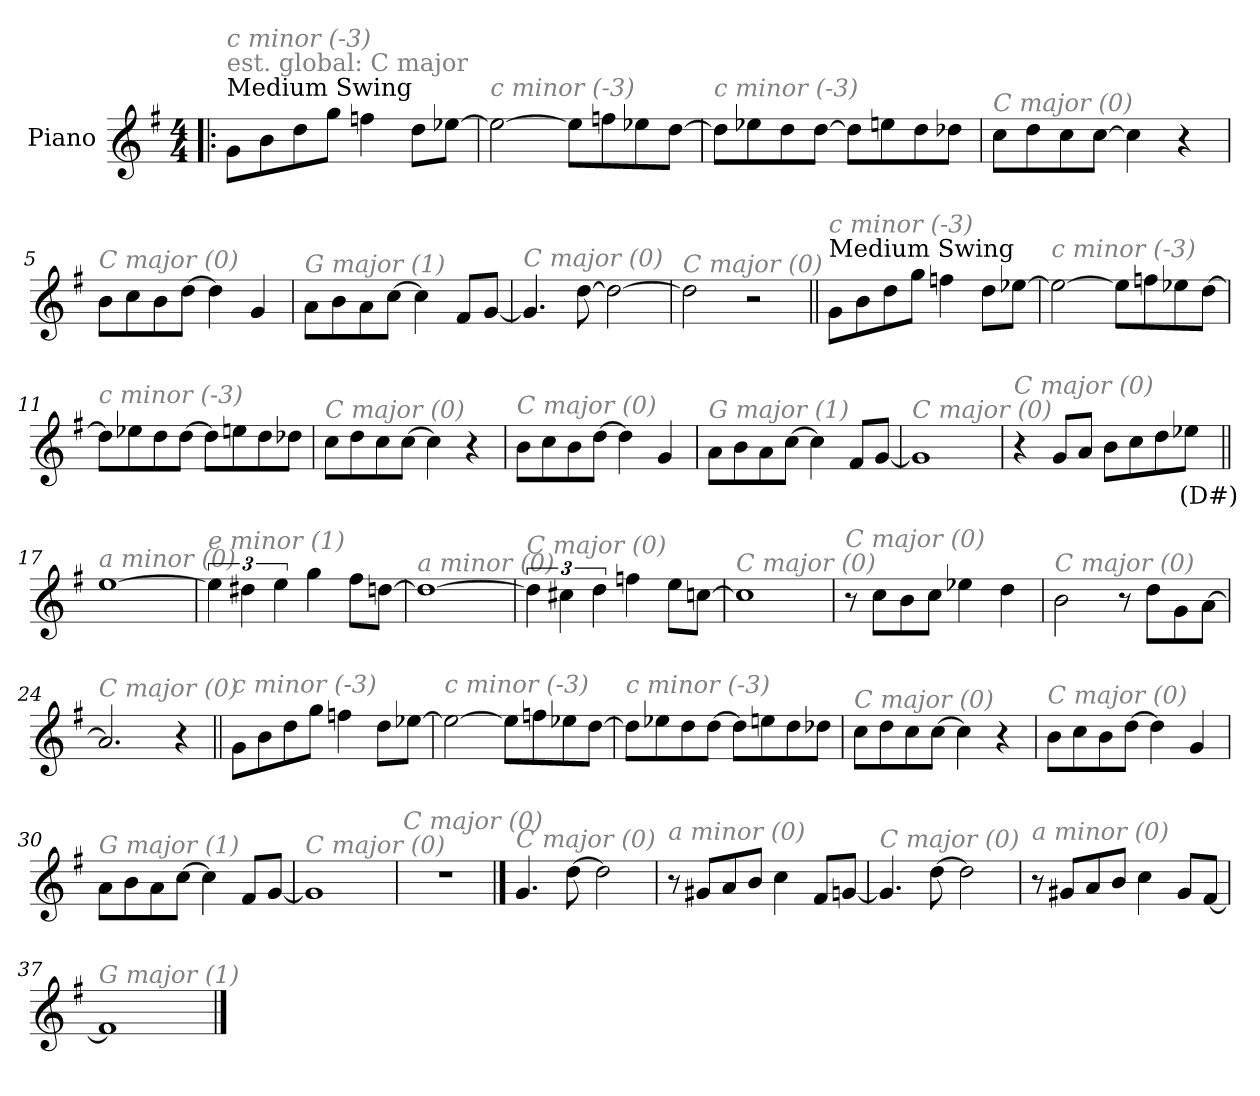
**kern	**text
*part1	*part1
*staff1	*staff1
*I"Piano	*
*I'Pno.	*
*clefG2	*
*k[f#]	*
*M4/4	*
*MM140	*
=1!|:	=1!|:
!LO:TX:a:t=Medium Swing	!
!LO:TX:a:color=#808080:t=est. global&colon; C major	!
!LO:TX:i:color=#808080:t=c minor (-3)	!
8g\L	.
8b\	.
8dd\	.
8gg\J	.
4ffn\	.
8dd\L	.
[8ee-X\J	.
=2	=2
!LO:TX:i:color=#808080:t=c minor (-3)	!
2ee-\_	.
8ee-\L]	.
8ffn\	.
8ee-X\	.
[8dd\J	.
=3	=3
!LO:TX:i:color=#808080:t=c minor (-3)	!
8dd\L]	.
8ee-X\	.
8dd\	.
[8dd\J	.
8dd\L]	.
8een\	.
8dd\	.
8dd-X\J	.
=4	=4
!LO:TX:i:color=#808080:t=C major (0)	!
8cc\L	.
8dd\	.
8cc\	.
[8cc\J	.
4cc\]	.
4r	.
!!LO:LB:g=z
=5	=5
!LO:TX:i:color=#808080:t=C major (0)	!
8b\L	.
8cc\	.
8b\	.
[8dd\J	.
4dd\]	.
4g/	.
=6	=6
!LO:TX:i:color=#808080:t=G major (1)	!
8a\L	.
8b\	.
8a\	.
[8cc\J	.
4cc\]	.
8f#/L	.
[8g/J	.
=7	=7
!LO:TX:i:color=#808080:t=C major (0)	!
4.g/]	.
[8dd\	.
2dd\_	.
=8	=8
!LO:TX:i:color=#808080:t=C major (0)	!
2dd\]	.
2r	.
!!LO:LB:g=z
=9||	=9||
!LO:TX:a:t=Medium Swing	!
!LO:TX:i:color=#808080:t=c minor (-3)	!
8g\L	.
8b\	.
8dd\	.
8gg\J	.
4ffn\	.
8dd\L	.
[8ee-X\J	.
=10	=10
!LO:TX:i:color=#808080:t=c minor (-3)	!
2ee-\_	.
8ee-\L]	.
8ffn\	.
8ee-X\	.
[8dd\J	.
=11	=11
!LO:TX:i:color=#808080:t=c minor (-3)	!
8dd\L]	.
8ee-X\	.
8dd\	.
[8dd\J	.
8dd\L]	.
8een\	.
8dd\	.
8dd-X\J	.
=12	=12
!LO:TX:i:color=#808080:t=C major (0)	!
8cc\L	.
8dd\	.
8cc\	.
[8cc\J	.
4cc\]	.
4r	.
!!LO:LB:g=z
=13	=13
!LO:TX:i:color=#808080:t=C major (0)	!
8b\L	.
8cc\	.
8b\	.
[8dd\J	.
4dd\]	.
4g/	.
=14	=14
!LO:TX:i:color=#808080:t=G major (1)	!
8a\L	.
8b\	.
8a\	.
[8cc\J	.
4cc\]	.
8f#/L	.
[8g/J	.
=15	=15
!LO:TX:i:color=#808080:t=C major (0)	!
1g]	.
=16	=16
!LO:TX:i:color=#808080:t=C major (0)	!
4r	.
8g/L	.
8a/J	.
8b\L	.
8cc\	.
8dd\	.
8ee-Xi\J	(D#)
!!LO:LB:g=z
=17||	=17||
!LO:TX:i:color=#808080:t=a minor (0)	!
[1ee	.
=18	=18
!LO:TX:i:color=#808080:t=e minor (1)	!
6ee\]	.
6dd#X\	.
6ee\	.
4gg\	.
8ff#\L	.
[8ddn\J	.
=19	=19
!LO:TX:i:color=#808080:t=a minor (0)	!
1dd_	.
=20	=20
!LO:TX:i:color=#808080:t=C major (0)	!
6dd\]	.
6cc#Xj\	.
6dd\	.
4ffn\	.
8ee\L	.
[8ccn\J	.
!!LO:LB:g=z
=21	=21
!LO:TX:i:color=#808080:t=C major (0)	!
1cc]	.
=22	=22
!LO:TX:i:color=#808080:t=C major (0)	!
8r	.
8cc\L	.
8b\	.
8cc\J	.
4ee-X\	.
4dd\	.
=23	=23
!LO:TX:i:color=#808080:t=C major (0)	!
2b\	.
8r	.
8dd\L	.
8g\	.
[8a\J	.
=24	=24
!LO:TX:i:color=#808080:t=C major (0)	!
2.a/]	.
4r	.
!!LO:LB:g=z
=25||	=25||
!LO:TX:i:color=#808080:t=c minor (-3)	!
8g\L	.
8b\	.
8dd\	.
8gg\J	.
4ffn\	.
8dd\L	.
[8ee-X\J	.
=26	=26
!LO:TX:i:color=#808080:t=c minor (-3)	!
2ee-\_	.
8ee-\L]	.
8ffn\	.
8ee-X\	.
[8dd\J	.
=27	=27
!LO:TX:i:color=#808080:t=c minor (-3)	!
8dd\L]	.
8ee-X\	.
8dd\	.
[8dd\J	.
8dd\L]	.
8een\	.
8dd\	.
8dd-X\J	.
=28	=28
!LO:TX:i:color=#808080:t=C major (0)	!
8cc\L	.
8dd\	.
8cc\	.
[8cc\J	.
4cc\]	.
4r	.
!!LO:LB:g=z
=29	=29
!LO:TX:i:color=#808080:t=C major (0)	!
8b\L	.
8cc\	.
8b\	.
[8dd\J	.
4dd\]	.
4g/	.
=30	=30
!LO:TX:i:color=#808080:t=G major (1)	!
8a\L	.
8b\	.
8a\	.
[8cc\J	.
4cc\]	.
8f#/L	.
[8g/J	.
=31	=31
!LO:TX:i:color=#808080:t=C major (0)	!
1g]	.
=32	=32
!LO:TX:i:color=#808080:t=C major (0)	!
1r	.
!!LO:LB:g=z
==33	==33
!LO:TX:i:color=#808080:t=C major (0)	!
4.g/	.
[8dd\	.
2dd\]	.
=34	=34
!LO:TX:i:color=#808080:t=a minor (0)	!
8r	.
8g#X/L	.
8a/	.
8b/J	.
4cc\	.
8f#/L	.
[8gn/J	.
=35	=35
!LO:TX:i:color=#808080:t=C major (0)	!
4.g/]	.
[8dd\	.
2dd\]	.
=36	=36
!LO:TX:i:color=#808080:t=a minor (0)	!
8r	.
8g#X/L	.
8a/	.
8b/J	.
4cc\	.
8g#/L	.
[8f#/J	.
=37	=37
!LO:TX:i:color=#808080:t=G major (1)	!
1f#]	.
==	==
*-	*-
